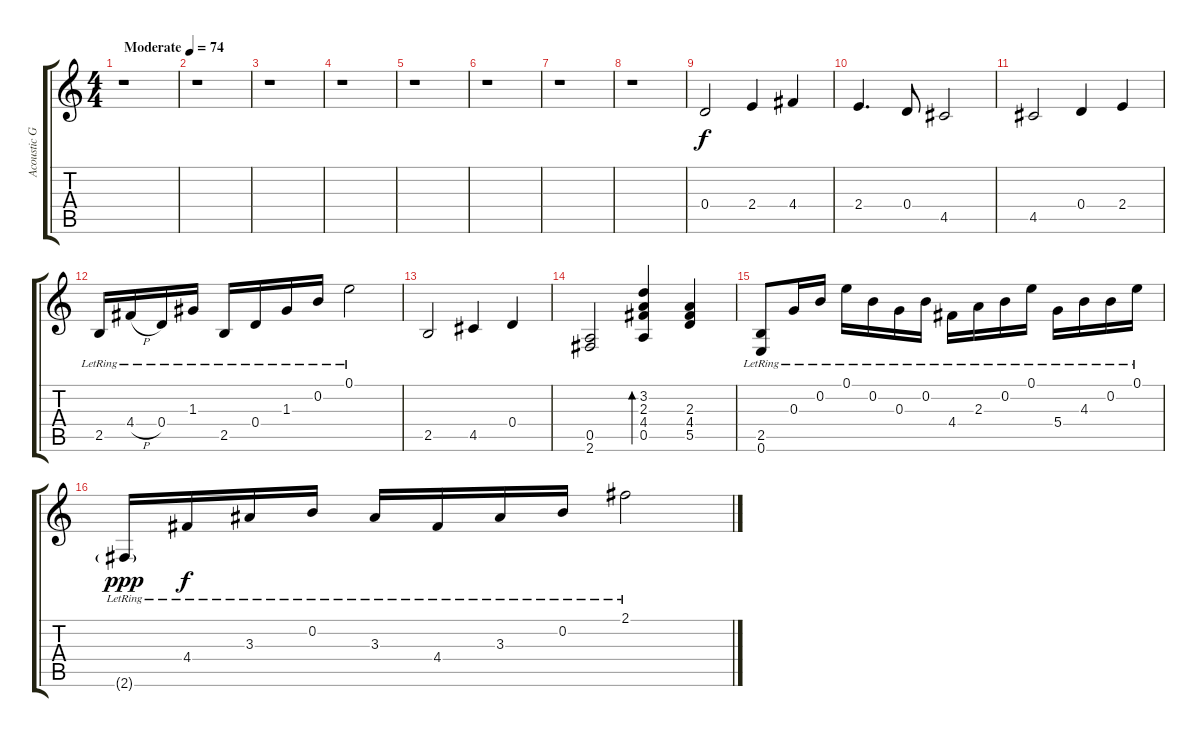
\track ("Acoustic Guitar (Walsh-2)" "Acoustic G") {instrument electricguitarclean}
\staff {score tabs}
\tuning (E4 B3 G3 D3 A2 E2) {hide}
\ts (4 4)
\tempo (74 "Moderate")
\clef g2
\ks c
r.1{dy f instrument electricguitarclean} |
r.1 |
r.1 |
r.1 |
r.1 |
r.1 |
r.1 |
r.1 |
0.4.2 2.4.4 4.4.4 |
2.4.4{d} 0.4.8 4.5.2 |
4.5.2 0.4.4 2.4.4 |
2.5{lr}.16 4.4{h lr}.16 0.4{lr}.16 1.3{lr}.16 2.5{lr}.16 0.4{lr}.16 1.3{lr}.16 0.2{lr}.16 0.1{lr}.2 |
2.5.2 4.5.4 0.4.4 |
(0.5 2.6).2 (3.2 2.3 4.4 0.5).4{bd 120} (2.3 4.4 5.5).4 |
(2.5{lr} 0.6{lr}).8 0.3{lr}.16 0.2{lr}.16 0.1{lr}.16 0.2{lr}.16 0.3{lr}.16 0.2{lr}.16 4.4{lr}.16 2.3{lr}.16 0.2{lr}.16 0.1{lr}.16 5.4{lr}.16 4.3{lr}.16 0.2{lr}.16 0.1{lr}.16 |
2.6{g lr}.16{dy ppp} 4.4{lr}.16{dy f} 3.3{lr}.16 0.2{lr}.16 3.3{lr}.16 4.4{lr}.16 3.3{lr}.16 0.2{lr}.16 2.1{lr}.2
